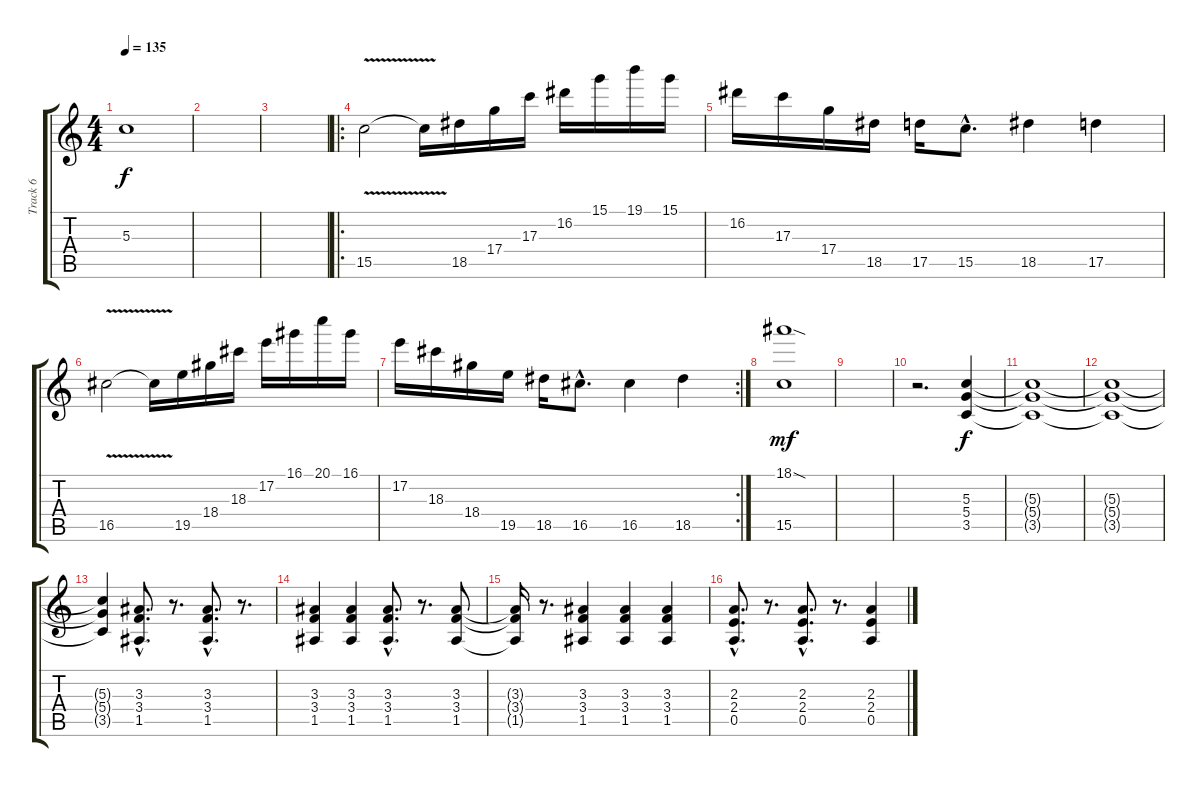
\track ("Track 6" "Track 6") {instrument distortionguitar}
\staff {score tabs}
\tuning (E4 B3 G3 D3 A2 E2) {hide}
\ts (4 4)
\tempo 135
\clef g2
\ks c
5.3{t}.1{dy f} |
|
|
\ro
15.5{v}.2 15.5{t}.16 18.5.16 17.4.16 17.3.16 16.2.16 15.1.16 19.1.16 15.1.16 |
16.2.16 17.3.16 17.4.16 18.5.16 17.5.16 15.5{hac}.8{d} 18.5.4 17.5.4 |
16.5{v}.2 16.5{t}.16 19.5.16 18.4.16 18.3.16 17.2.16 16.1.16 20.1.16 16.1.16 |
\rc 2
17.2.16 18.3.16 18.4.16 19.5.16 18.5.16 16.5{hac}.8{d} 16.5.4 18.5.4 |
(18.1{sod} 15.5).1{dy mf} |
|
r.2{d} (5.3 5.4 3.5).4{dy f} |
(5.3{t} 5.4{t} 3.5{t}).1 |
(5.3{t} 5.4{t} 3.5{t}).1 |
(5.3{t} 5.4{t} 3.5{t}).4 (3.3{hac} 3.4{hac} 1.5{hac}).8{d} r.8{d} (3.3{hac} 3.4{hac} 1.5{hac}).8{d} r.8{d} |
(3.3 3.4 1.5).4 (3.3 3.4 1.5).4 (3.3{hac} 3.4{hac} 1.5{hac}).8{d} r.8{d} (3.3 3.4 1.5).8 |
(3.3{t} 3.4{t} 1.5{t}).16 r.8{d} (3.3 3.4 1.5).4 (3.3 3.4 1.5).4 (3.3 3.4 1.5).4 |
(2.3{hac} 2.4{hac} 0.5{hac}).8{d} r.8{d} (2.3{hac} 2.4{hac} 0.5{hac}).8{d} r.8{d} (2.3 2.4 0.5).4
